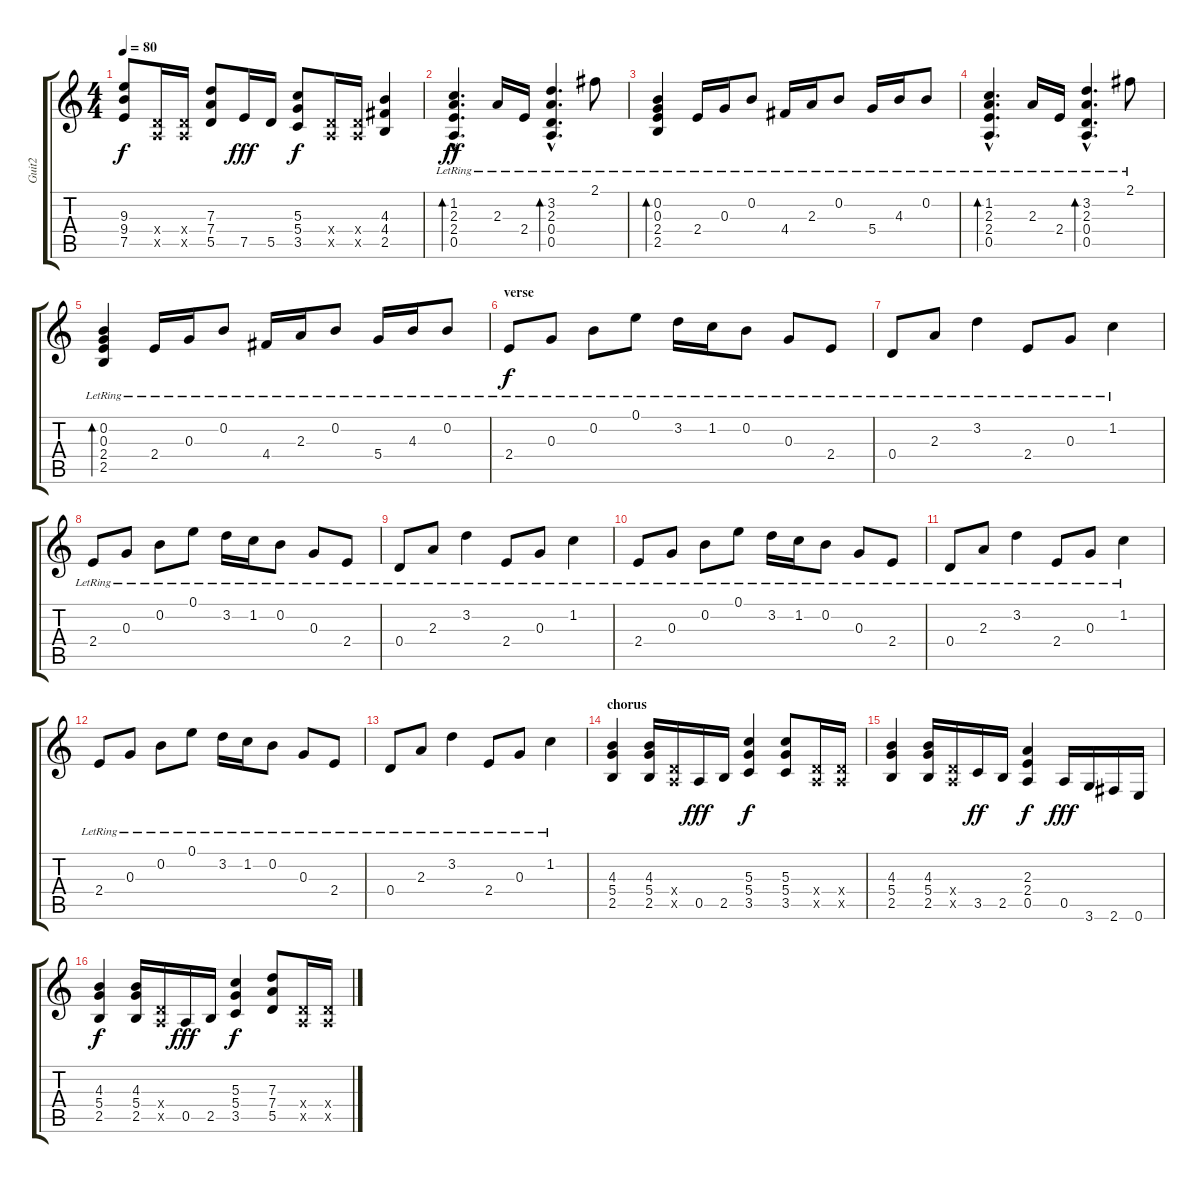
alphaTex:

\track ("Guit2" "Guit2") {instrument acousticguitarsteel}
\staff {score tabs}
\tuning (E4 B3 G3 D3 A2 E2) {hide}
\ts (4 4)
\tempo 80
\clef g2
\ks c
(9.3 9.4 7.5).8{dy f} (0.4{x} 0.5{x}).16 (0.4{x} 0.5{x}).16 (7.3 7.4 5.5).8 7.5.16{dy fff} 5.5.16 (5.3 5.4 3.5).8{dy f} (0.4{x} 0.5{x}).16 (0.4{x} 0.5{x}).16 (4.3 4.4 2.5).4 |
(1.2{hac lr} 2.3{hac lr} 2.4{hac lr} 0.5{hac lr}).4{d bd 60 dy ff volume 11 instrument acousticguitarsteel} 2.3{lr}.16 2.4{lr}.16 (3.2{hac lr} 2.3{hac lr} 0.4{hac lr} 0.5{hac lr}).4{d bd 60} 2.1{lr}.8 |
(0.2{lr} 0.3{lr} 2.4{lr} 2.5{lr}).4{bd 60} 2.4{lr}.16 0.3{lr}.16 0.2{lr}.8 4.4{lr}.16 2.3{lr}.16 0.2{lr}.8 5.4{lr}.16 4.3{lr}.16 0.2{lr}.8 |
(1.2{hac lr} 2.3{hac lr} 2.4{hac lr} 0.5{hac lr}).4{d bd 60} 2.3{lr}.16 2.4{lr}.16 (3.2{hac lr} 2.3{hac lr} 0.4{hac lr} 0.5{hac lr}).4{d bd 60} 2.1{lr}.8 |
(0.2{lr} 0.3{lr} 2.4{lr} 2.5{lr}).4{bd 60} 2.4{lr}.16 0.3{lr}.16 0.2{lr}.8 4.4{lr}.16 2.3{lr}.16 0.2{lr}.8 5.4{lr}.16 4.3{lr}.16 0.2{lr}.8 |
\section ("" "verse")
2.4{lr}.8{dy f instrument electricguitarclean} 0.3{lr}.8 0.2{lr}.8 0.1{lr}.8 3.2{lr}.16 1.2{lr}.16 0.2{lr}.8 0.3{lr}.8 2.4{lr}.8 |
0.4{lr}.8 2.3{lr}.8 3.2{lr}.4 2.4{lr}.8 0.3{lr}.8 1.2{lr}.4 |
2.4{lr}.8{instrument electricguitarclean} 0.3{lr}.8 0.2{lr}.8 0.1{lr}.8 3.2{lr}.16 1.2{lr}.16 0.2{lr}.8 0.3{lr}.8 2.4{lr}.8 |
0.4{lr}.8 2.3{lr}.8 3.2{lr}.4 2.4{lr}.8 0.3{lr}.8 1.2{lr}.4 |
2.4{lr}.8{instrument electricguitarclean} 0.3{lr}.8 0.2{lr}.8 0.1{lr}.8 3.2{lr}.16 1.2{lr}.16 0.2{lr}.8 0.3{lr}.8 2.4{lr}.8 |
0.4{lr}.8 2.3{lr}.8 3.2{lr}.4 2.4{lr}.8 0.3{lr}.8 1.2{lr}.4 |
2.4{lr}.8{instrument electricguitarclean} 0.3{lr}.8 0.2{lr}.8 0.1{lr}.8 3.2{lr}.16 1.2{lr}.16 0.2{lr}.8 0.3{lr}.8 2.4{lr}.8 |
0.4{lr}.8 2.3{lr}.8 3.2{lr}.4 2.4{lr}.8 0.3{lr}.8 1.2{lr}.4 |
\section ("" "chorus")
(4.3 5.4 2.5).4{volume 11 instrument overdrivenguitar} (4.3 5.4 2.5).16 (0.4{x} 0.5{x}).16 0.5.16{dy fff} 2.5.16 (5.3 5.4 3.5).4{dy f} (5.3 5.4 3.5).8 (0.4{x} 0.5{x}).16 (0.4{x} 0.5{x}).16 |
(4.3 5.4 2.5).4 (4.3 5.4 2.5).16 (0.4{x} 0.5{x}).16 3.5.16{dy ff} 2.5.16 (2.3 2.4 0.5).4{dy f} 0.5.16{dy fff} 3.6.16 2.6.16 0.6.16 |
(4.3 5.4 2.5).4{dy f} (4.3 5.4 2.5).16 (0.4{x} 0.5{x}).16 0.5.16{dy fff} 2.5.16 (5.3 5.4 3.5).4{dy f} (7.3 7.4 5.5).8 (0.4{x} 0.5{x}).16 (0.4{x} 0.5{x}).16
